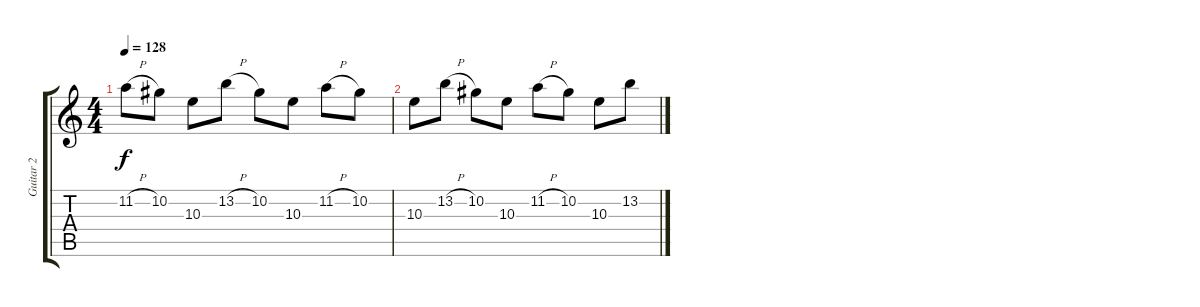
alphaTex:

\track ("Guitar 2" "Guitar 2") {instrument distortionguitar}
\staff {score tabs}
\tuning (Eb4 Bb3 Gb3 Db3 Ab2 Db2) {hide}
\ts (4 4)
\tempo 128
\clef g2
\ks c
11.2{h}.8{dy f} 10.2.8 10.3.8 13.2{h}.8 10.2.8 10.3.8 11.2{h}.8 10.2.8 |
10.3.8 13.2{h}.8 10.2.8 10.3.8 11.2{h}.8 10.2.8 10.3.8 13.2.8
